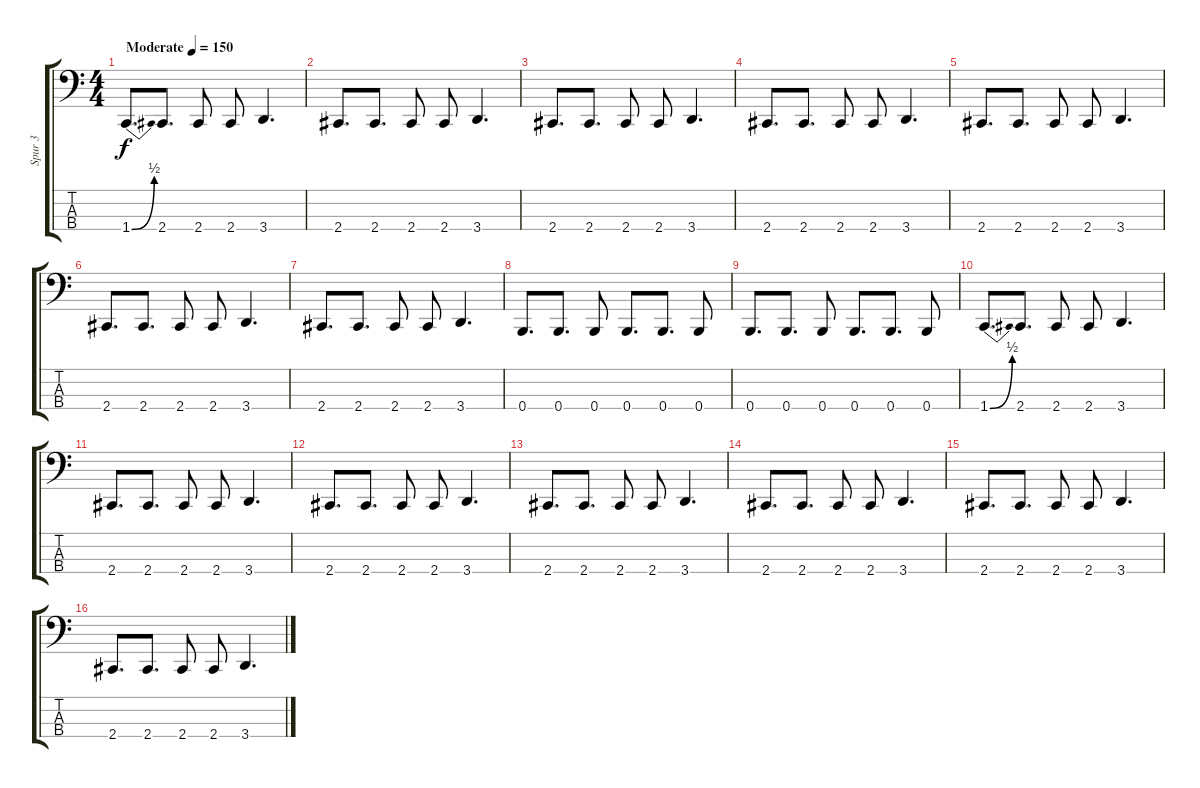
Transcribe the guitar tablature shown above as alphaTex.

\track ("Spur 3" "Spur 3") {instrument electricbasspick}
\staff {score tabs}
\tuning (E2 B1 Gb1 B0) {hide}
\ts (4 4)
\tempo (150 "Moderate")
\clef f4
\ks c
1.4{be (bend 0 0 60 2)}.8{d dy f instrument electricbasspick} 2.4.8{d} 2.4.8 2.4.8 3.4.4{d} |
2.4.8{d} 2.4.8{d} 2.4.8 2.4.8 3.4.4{d} |
2.4.8{d} 2.4.8{d} 2.4.8 2.4.8 3.4.4{d} |
2.4.8{d} 2.4.8{d} 2.4.8 2.4.8 3.4.4{d} |
2.4.8{d} 2.4.8{d} 2.4.8 2.4.8 3.4.4{d} |
2.4.8{d} 2.4.8{d} 2.4.8 2.4.8 3.4.4{d} |
2.4.8{d} 2.4.8{d} 2.4.8 2.4.8 3.4.4{d} |
0.4.8{d} 0.4.8{d} 0.4.8 0.4.8{d} 0.4.8{d} 0.4.8 |
0.4.8{d} 0.4.8{d} 0.4.8 0.4.8{d} 0.4.8{d} 0.4.8 |
1.4{be (bend 0 0 60 2)}.8{d} 2.4.8{d} 2.4.8 2.4.8 3.4.4{d} |
2.4.8{d} 2.4.8{d} 2.4.8 2.4.8 3.4.4{d} |
2.4.8{d} 2.4.8{d} 2.4.8 2.4.8 3.4.4{d} |
2.4.8{d} 2.4.8{d} 2.4.8 2.4.8 3.4.4{d} |
2.4.8{d} 2.4.8{d} 2.4.8 2.4.8 3.4.4{d} |
2.4.8{d} 2.4.8{d} 2.4.8 2.4.8 3.4.4{d} |
2.4.8{d} 2.4.8{d} 2.4.8 2.4.8 3.4.4{d}
